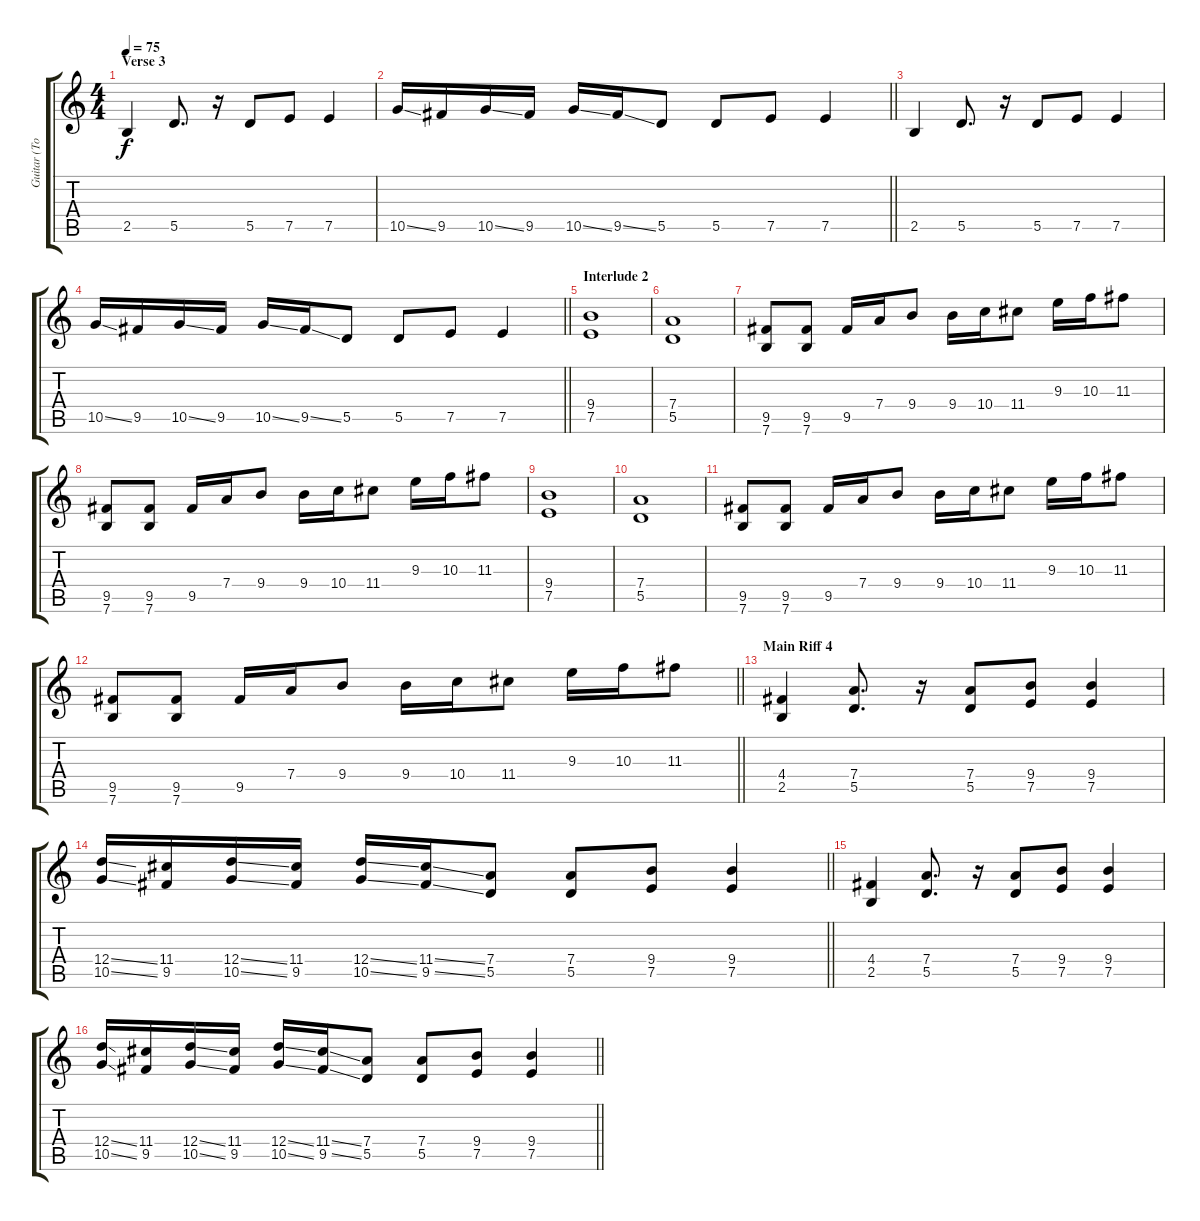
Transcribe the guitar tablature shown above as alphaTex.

\track ("Guitar (Tony Iommi)" "Guitar (To") {instrument distortionguitar}
\staff {score tabs}
\tuning (E4 B3 G3 D3 A2 E2) {hide}
\ts (4 4)
\section ("" "Verse 3")
\tempo 75
\clef g2
\ks c
2.5.4{dy f} 5.5.8{d} r.16 5.5.8 7.5.8 7.5.4 |
\barLineRight lightlight
10.5{ss}.16 9.5.16 10.5{ss}.16 9.5.16 10.5{ss}.16 9.5{ss}.16 5.5.8 5.5.8 7.5.8 7.5.4 |
2.5.4 5.5.8{d} r.16 5.5.8 7.5.8 7.5.4 |
\barLineRight lightlight
10.5{ss}.16 9.5.16 10.5{ss}.16 9.5.16 10.5{ss}.16 9.5{ss}.16 5.5.8 5.5.8 7.5.8 7.5.4 |
\section ("" "Interlude 2")
(9.4 7.5).1 |
(7.4 5.5).1 |
(9.5 7.6).8 (9.5 7.6).8 9.5.16 7.4.16 9.4.8 9.4.16 10.4.16 11.4.8 9.3.16 10.3.16 11.3.8 |
(9.5 7.6).8 (9.5 7.6).8 9.5.16 7.4.16 9.4.8 9.4.16 10.4.16 11.4.8 9.3.16 10.3.16 11.3.8 |
(9.4 7.5).1 |
(7.4 5.5).1 |
(9.5 7.6).8 (9.5 7.6).8 9.5.16 7.4.16 9.4.8 9.4.16 10.4.16 11.4.8 9.3.16 10.3.16 11.3.8 |
\barLineRight lightlight
(9.5 7.6).8 (9.5 7.6).8 9.5.16 7.4.16 9.4.8 9.4.16 10.4.16 11.4.8 9.3.16 10.3.16 11.3.8 |
\section ("" "Main Riff 4")
(4.4 2.5).4 (7.4 5.5).8{d} r.16 (7.4 5.5).8 (9.4 7.5).8 (9.4 7.5).4 |
\barLineRight lightlight
(12.4{ss} 10.5{ss}).16 (11.4 9.5).16 (12.4{ss} 10.5{ss}).16 (11.4 9.5).16 (12.4{ss} 10.5{ss}).16 (11.4{ss} 9.5{ss}).16 (7.4 5.5).8 (7.4 5.5).8 (9.4 7.5).8 (9.4 7.5).4 |
(4.4 2.5).4 (7.4 5.5).8{d} r.16 (7.4 5.5).8 (9.4 7.5).8 (9.4 7.5).4 |
\barLineRight lightlight
(12.4{ss} 10.5{ss}).16 (11.4 9.5).16 (12.4{ss} 10.5{ss}).16 (11.4 9.5).16 (12.4{ss} 10.5{ss}).16 (11.4{ss} 9.5{ss}).16 (7.4 5.5).8 (7.4 5.5).8 (9.4 7.5).8 (9.4 7.5).4
